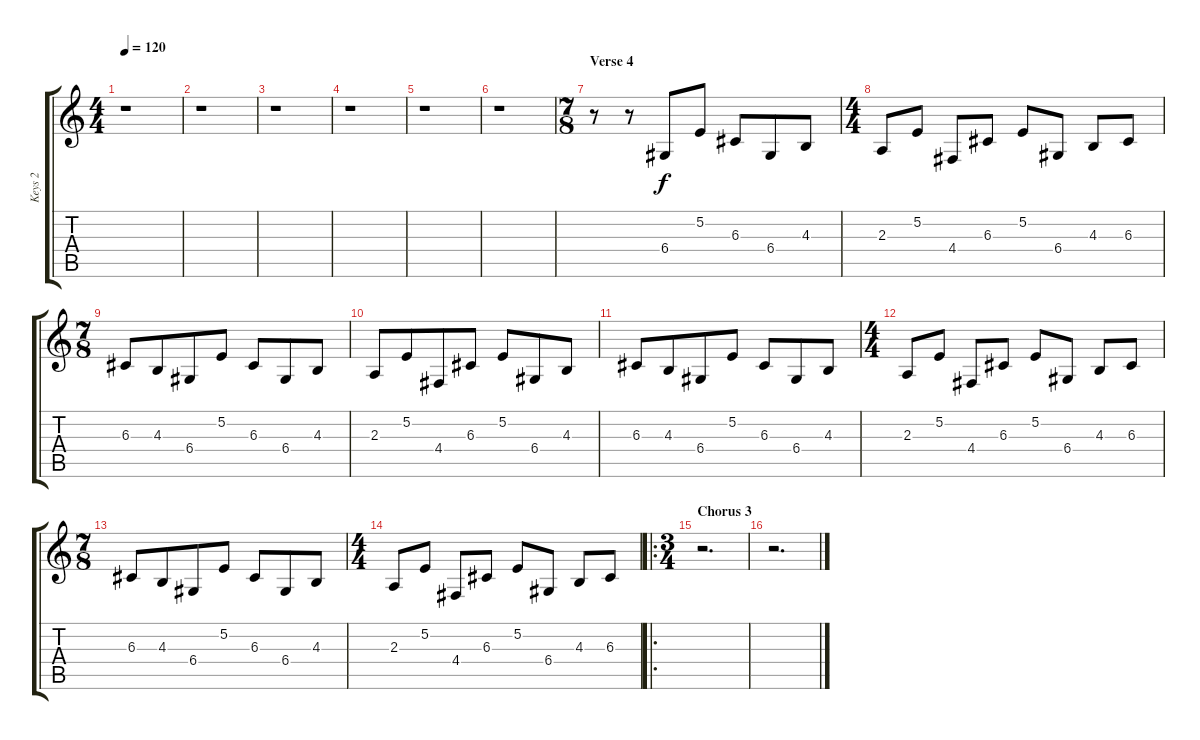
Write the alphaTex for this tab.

\track ("Keys 2" "Keys 2") {instrument vibraphone}
\staff {score tabs}
\tuning (E4 B3 G3 D3 A2 E2) {hide}
\ts (4 4)
\tempo 120
\clef g2
\ks c
r.1{dy f} |
r.1 |
r.1 |
r.1 |
r.1 |
r.1 |
\ts (7 8)
\section ("" "Verse 4")
r.8 r.8 6.4.8 5.2.8 6.3.8 6.4.8 4.3.8 |
\ts (4 4)
2.3.8 5.2.8 4.4.8 6.3.8 5.2.8 6.4.8 4.3.8 6.3.8 |
\ts (7 8)
6.3.8 4.3.8 6.4.8 5.2.8 6.3.8 6.4.8 4.3.8 |
2.3.8 5.2.8 4.4.8 6.3.8 5.2.8 6.4.8 4.3.8 |
6.3.8 4.3.8 6.4.8 5.2.8 6.3.8 6.4.8 4.3.8 |
\ts (4 4)
2.3.8 5.2.8 4.4.8 6.3.8 5.2.8 6.4.8 4.3.8 6.3.8 |
\ts (7 8)
6.3.8 4.3.8 6.4.8 5.2.8 6.3.8 6.4.8 4.3.8 |
\ts (4 4)
2.3.8 5.2.8 4.4.8 6.3.8 5.2.8 6.4.8 4.3.8 6.3.8 |
\ro
\ts (3 4)
\section ("" "Chorus 3")
r.2{d} |
r.2{d}
